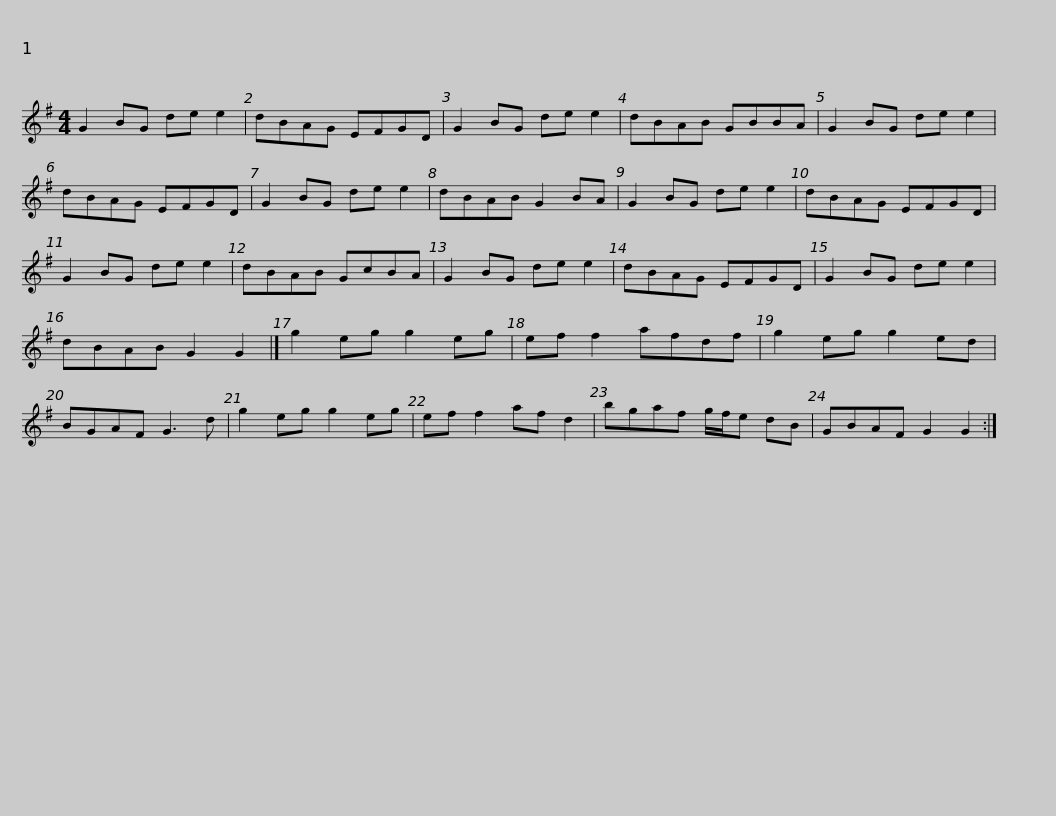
X:1
L:1/8
M:4/4
I:linebreak $
K:G
V:1 treble
V:1
 G2 BG de e2 | dBAG EFGD | G2 BG de e2 | dBAB GBBA | G2 BG de e2 | %5
 dBAG EFGD |$ G2 BG de e2 | dBAB G2 BA | G2 BG de e2 | dBAG EFGD | %10
 G2 BG de e2 | dBAB GcBA |$ G2 BG de e2 | dBAG EFGD | G2 BG de e2 | %15
 dBAB G2 G2 |] g2 eg g2 eg | ef f2 afdf | g2 eg g2 ed |$ BGAF G3 d | %20
 g2 eg g2 eg | ef f2 af d2 | bgaf g/f/e dB | GBAF G2 G2 :| %24
